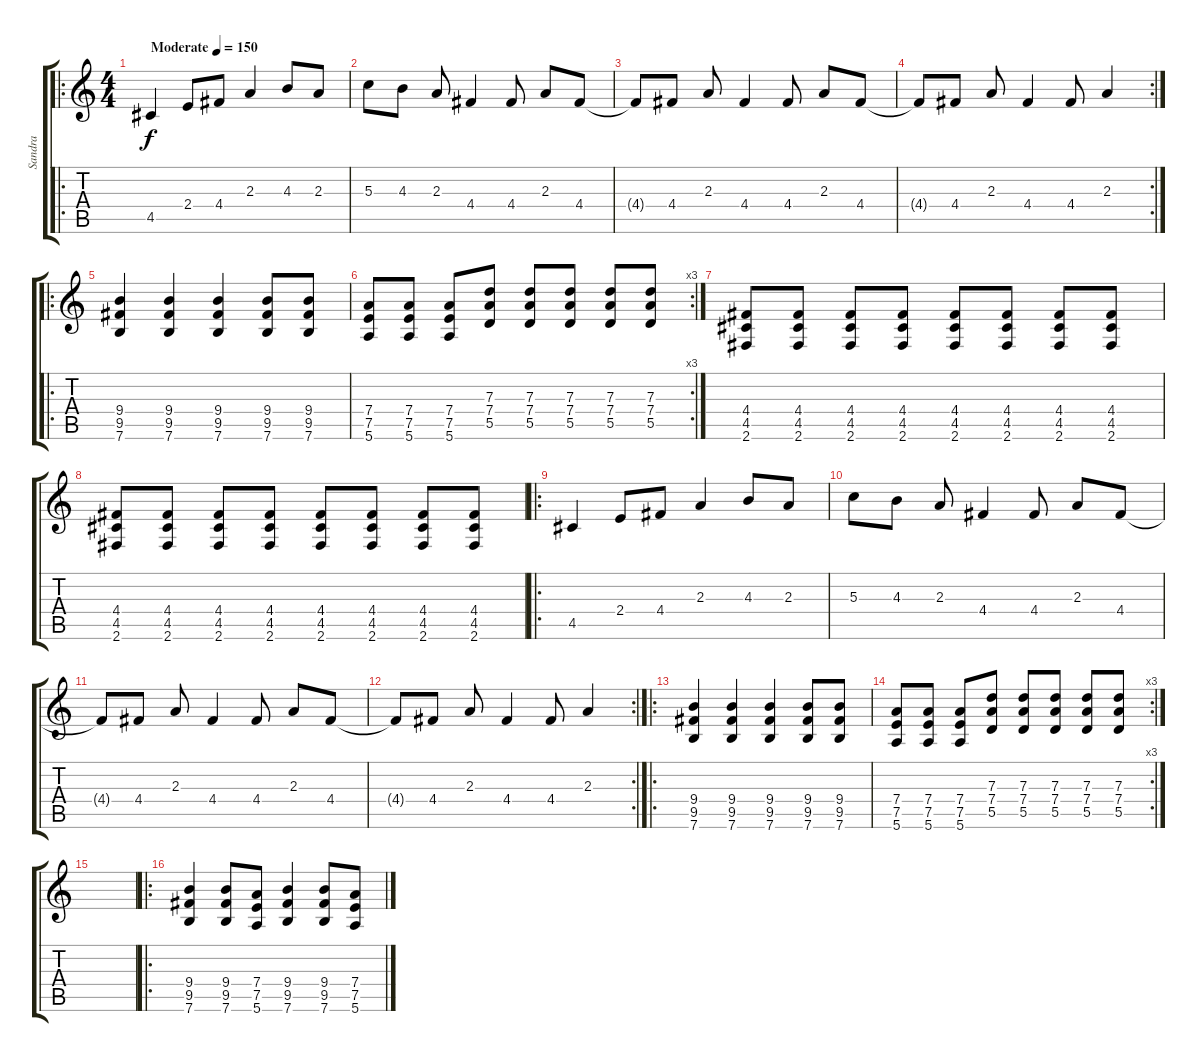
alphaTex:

\track ("Sandra" "Sandra") {instrument distortionguitar}
\staff {score tabs}
\tuning (E4 B3 G3 D3 A2 E2) {hide}
\ro
\ts (4 4)
\tempo (150 "Moderate")
\clef g2
\ks c
4.5.4{dy f instrument distortionguitar} 2.4.8 4.4.8 2.3.4 4.3.8 2.3.8 |
5.3.8 4.3.8 2.3.8 4.4.4 4.4.8 2.3.8 4.4.8 |
4.4{t}.8 4.4.8 2.3.8 4.4.4 4.4.8 2.3.8 4.4.8 |
\rc 2
4.4{t}.8 4.4.8 2.3.8 4.4.4 4.4.8 2.3.4 |
\ro
(9.4 9.5 7.6).4 (9.4 9.5 7.6).4 (9.4 9.5 7.6).4 (9.4 9.5 7.6).8 (9.4 9.5 7.6).8 |
\rc 3
(7.4 7.5 5.6).8 (7.4 7.5 5.6).8 (7.4 7.5 5.6).8 (7.3 7.4 5.5).8 (7.3 7.4 5.5).8 (7.3 7.4 5.5).8 (7.3 7.4 5.5).8 (7.3 7.4 5.5).8 |
(4.4 4.5 2.6).8 (4.4 4.5 2.6).8 (4.4 4.5 2.6).8 (4.4 4.5 2.6).8 (4.4 4.5 2.6).8 (4.4 4.5 2.6).8 (4.4 4.5 2.6).8 (4.4 4.5 2.6).8 |
(4.4 4.5 2.6).8 (4.4 4.5 2.6).8 (4.4 4.5 2.6).8 (4.4 4.5 2.6).8 (4.4 4.5 2.6).8 (4.4 4.5 2.6).8 (4.4 4.5 2.6).8 (4.4 4.5 2.6).8 |
\ro
4.5.4 2.4.8 4.4.8 2.3.4 4.3.8 2.3.8 |
5.3.8 4.3.8 2.3.8 4.4.4 4.4.8 2.3.8 4.4.8 |
4.4{t}.8 4.4.8 2.3.8 4.4.4 4.4.8 2.3.8 4.4.8 |
\rc 2
4.4{t}.8 4.4.8 2.3.8 4.4.4 4.4.8 2.3.4 |
\ro
(9.4 9.5 7.6).4 (9.4 9.5 7.6).4 (9.4 9.5 7.6).4 (9.4 9.5 7.6).8 (9.4 9.5 7.6).8 |
\rc 3
(7.4 7.5 5.6).8 (7.4 7.5 5.6).8 (7.4 7.5 5.6).8 (7.3 7.4 5.5).8 (7.3 7.4 5.5).8 (7.3 7.4 5.5).8 (7.3 7.4 5.5).8 (7.3 7.4 5.5).8 |
|
\ro
(9.4 9.5 7.6).4 (9.4 9.5 7.6).8 (7.4 7.5 5.6).8 (9.4 9.5 7.6).4 (9.4 9.5 7.6).8 (7.4 7.5 5.6).8
